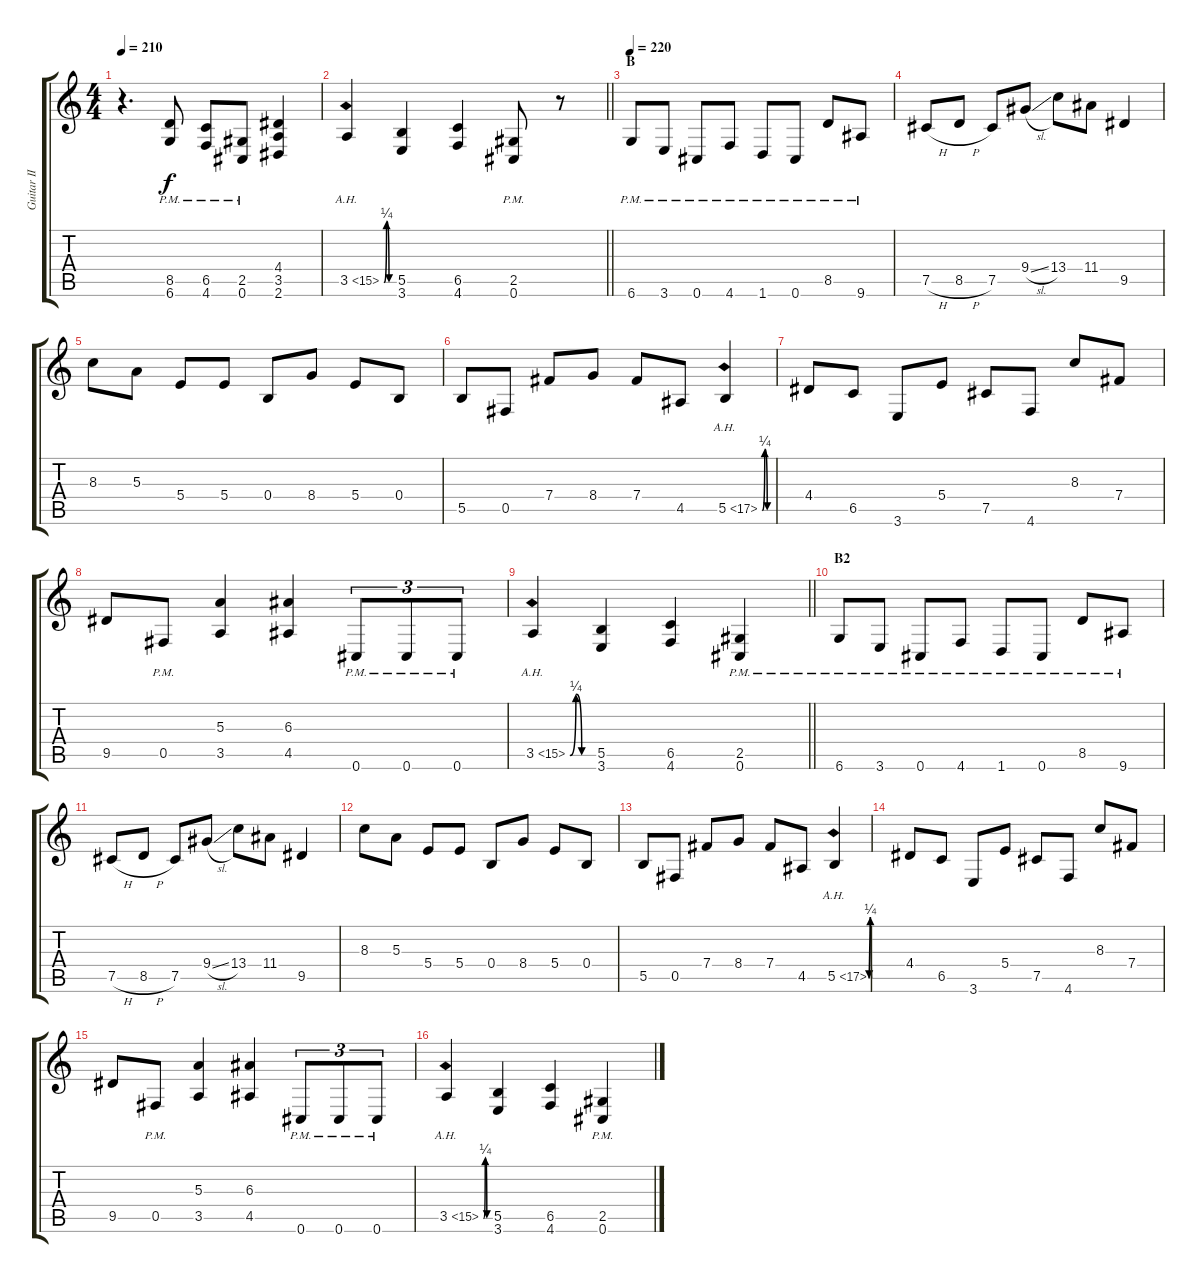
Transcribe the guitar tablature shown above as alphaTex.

\track ("Guitar II" "Guitar II") {instrument distortionguitar}
\staff {score tabs}
\tuning (Db4 Ab3 E3 B2 Gb2 Db2) {hide}
\ts (4 4)
\tempo 210
\clef g2
\ks c
r.4{d dy f balance 16} (8.5{pm} 6.6{pm}).8 (6.5{pm} 4.6{pm}).8 (2.5{pm} 0.6{pm}).8 (4.4 3.5 2.6).4 |
\barLineRight lightlight
3.5{be (custom 0 0 15 1 30 0 60 0) ah 12}.4{instrument guitarharmonics} (5.5 3.6).4{instrument distortionguitar} (6.5 4.6).4 (2.5{pm} 0.6{pm}).8{balance 15} r.8 |
\section ("" "B")
\tempo 220
6.6{pm}.8 3.6{pm}.8 0.6{pm}.8 4.6{pm}.8 1.6{pm}.8 0.6{pm}.8 8.5{pm}.8 9.6{pm}.8 |
7.5{h}.8 8.5{h}.8 7.5.8 9.4{sl}.8 13.4.8 11.4.8 9.5.4 |
8.3.8 5.3.8 5.4.8 5.4.8 0.4.8 8.4.8 5.4.8 0.4.8 |
5.5.8 0.5.8 7.4.8 8.4.8 7.4.8 4.5.8 5.5{be (custom 0 0 15 1 30 0 60 0) ah 12}.4{instrument guitarharmonics} |
4.4.8{instrument distortionguitar} 6.5.8 3.6.8 5.4.8 7.5.8 4.6.8 8.3.8 7.4.8 |
9.5.8 0.5{pm}.8 (5.3 3.5).4 (6.3 4.5).4 0.6{pm}.8{tu (3 2)} 0.6{pm}.8{tu (3 2)} 0.6{pm}.8{tu (3 2)} |
\barLineRight lightlight
3.5{be (custom 0 0 15 1 30 0 60 0) ah 12}.4{instrument guitarharmonics} (5.5 3.6).4{instrument distortionguitar} (6.5 4.6).4 (2.5{pm} 0.6{pm}).4 |
\section ("" "B2")
6.6{pm}.8 3.6{pm}.8 0.6{pm}.8 4.6{pm}.8 1.6{pm}.8 0.6{pm}.8 8.5{pm}.8 9.6{pm}.8 |
7.5{h}.8 8.5{h}.8 7.5.8 9.4{sl}.8 13.4.8 11.4.8 9.5.4 |
8.3.8 5.3.8 5.4.8 5.4.8 0.4.8 8.4.8 5.4.8 0.4.8 |
5.5.8 0.5.8 7.4.8 8.4.8 7.4.8 4.5.8 5.5{be (custom 0 0 15 1 30 0 60 0) ah 12}.4{instrument guitarharmonics} |
4.4.8{instrument distortionguitar} 6.5.8 3.6.8 5.4.8 7.5.8 4.6.8 8.3.8 7.4.8 |
9.5.8 0.5{pm}.8 (5.3 3.5).4 (6.3 4.5).4 0.6{pm}.8{tu (3 2)} 0.6{pm}.8{tu (3 2)} 0.6{pm}.8{tu (3 2)} |
3.5{be (custom 0 0 15 1 30 0 60 0) ah 12}.4{instrument guitarharmonics} (5.5 3.6).4{instrument distortionguitar} (6.5 4.6).4 (2.5{pm} 0.6{pm}).4
